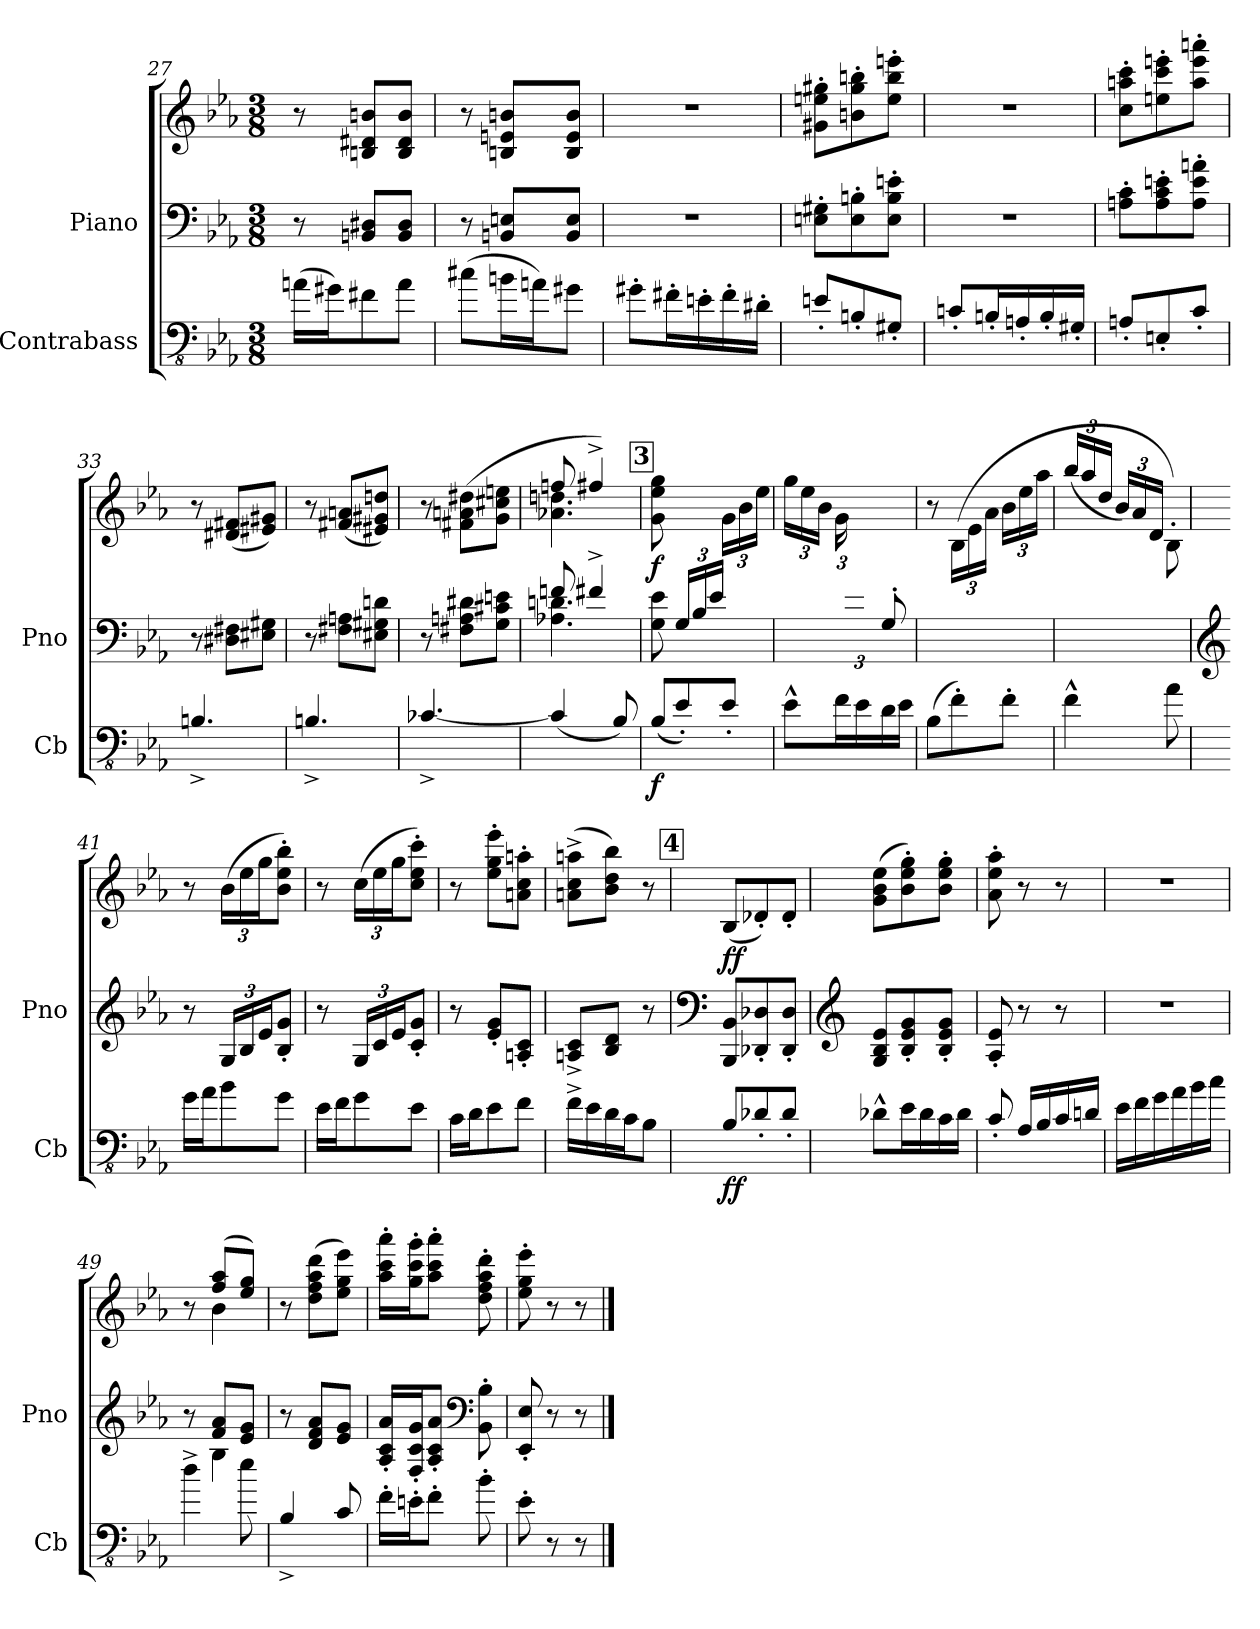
**kern	**dynam	**kern	**kern	**dynam
*part2	*part2	*part1	*part1	*part1
*staff3	*staff3	*staff2	*staff1	*staff1/2
*I"Contrabass	*	*I"Piano	*	*
*I'Cb	*	*I'Pno	*	*
*clefFv4	*	*clefF4	*clefG2	*
*ITrd7c12	*	*	*	*
*k[b-e-a-]	*	*k[b-e-a-]	*k[b-e-a-]	*
*M3/8	*	*M3/8	*M3/8	*
=27	=27	=27	=27	=27
(>16AAn\LL	.	8r	8r	.
16GG#X\J)	.	.	.	.
8FF#X\	.	8BBn/ 8D#X/L	8Bn/ 8d#X/ 8bn/L	.
8AA\J	.	8BB/ 8D#/J	8B/ 8d#/ 8b/J	.
=28	=28	=28	=28	=28
(>8C#X\L	.	8r	8r	.
16BBn\L	.	8BBn/ 8En/L	8Bn/ 8en/ 8bn/L	.
16AAn\J)	.	.	.	.
8GG#X\J	.	8BB/ 8E/J	8B/ 8e/ 8b/J	.
!!LO:LB:g=z
=29	=29	=29	=29	=29
8GG#X'\L	.	4.r	4.r	.
16FF#X'\L	.	.	.	.
16EEn'\	.	.	.	.
16FF#'\	.	.	.	.
16DD#X'\JJ	.	.	.	.
=30	=30	=30	=30	=30
8EEn'/L	.	8En\' 8G#X\'L	8g#X\' 8een\' 8gg#X\'L	.
8BBBn'/	.	8E\' 8Bn\'	8bn\' 8gg#\' 8bbn\'	.
8GGG#X'/J	.	8E\' 8B\' 8en\'J	8ee\' 8bb\' 8eeen\'J	.
=31	=31	=31	=31	=31
8CCn'/L	.	4.r	4.r	.
16BBBn'/L	.	.	.	.
16AAAn'/	.	.	.	.
16BBB'/	.	.	.	.
16GGG#X'/JJ	.	.	.	.
=32	=32	=32	=32	=32
8AAAn'/L	.	8An\' 8c\'L	8cc\' 8aan\' 8ccc\'L	.
8EEEn'/	.	8A\' 8c\' 8en\'	8een\' 8ccc\' 8eeen\'	.
8CC'/J	.	8A\' 8e\' 8an\'J	8aa\' 8eee\' 8aaan\'J	.
=33	=33	=33	=33	=33
4.BBBn^/	.	8r	8r	.
.	.	8D#X\ 8F#X\L	(<8d#X/ 8f#X/L	.
.	.	8E#X\ 8G#X\J	8e#X/ 8g#X/J)	.
=34	=34	=34	=34	=34
4.BBBn^/	.	8r	8r	.
.	.	8F#X\ 8An\L	(<8f#X/ 8an/L	.
.	.	8E#X\ 8G#X\ 8dn\J	8e#X/ 8g#X/ 8ddn/J)	.
=35	=35	=35	=35	=35
[4.CC-X^/	.	8r	8r	.
.	.	8F#X\ 8An\ 8d#X\L	(>8f#X\ 8an\ 8dd#X\L	.
.	.	8G\ 8c#X\ 8en\J	8g\ 8cc#X\ 8een\J	.
!!LO:LB:g=z
=36	=36	=36	=36	=36
*	*	*^	*^	*
(<4CC-/]	.	8fn/	4.A-X\ 4.dn\	8ffn/	4.a-X\ 4.ddn\	.
.	.	4f#X^/	.	4ff#X^/)	.	.
8BBB-/)	.	.	.	.	.	.
*	*	*	*	*v	*v	*
!!LO:PB:g=z
!!LO:REH:place=s1:a:B:fs=14:t=3
=37	=37	=37	=37	=37	=37
!	!LO:DY:b	!	!	!	!LO:DY:b
(<8BBB-/L	f	8ryy	8G\ 8e-\	8g\ 8ee-\ 8gg\	f
*	*	*Xbrackettup	*	*	*
8EE-'/)	.	24G/LL	4ryy	8ryy	.
.	.	24B-/	.	.	.
.	.	24e-/JJ	.	.	.
8EE-'/J	.	8ryy	.	24g\LL	.
.	.	.	.	24b-\	.
.	.	.	.	24ee-\JJ	.
=38	=38	=38	=38	=38	=38
*	*	*	*	*Xbrackettup	*
8EE-^^\L	.	6ryy	4.ryy	24gg\LL	.
.	.	.	.	24ee-\	.
.	.	.	.	24b-\JJ	.
16FF\L	.	.	.	24g\LL	.
.	.	24e-\	.	24%5ryy	.
16EE-\	.	.	.	.	.
.	.	24B-\JJ	.	.	.
16DD\	.	8G'/	.	.	.
16EE-\JJ	.	.	.	.	.
*	*	*v	*v	*	*
=39	=39	=39	=39	=39
(>8BBB-\L	.	4.ryy	8r	.
8FF'\)	.	.	(>24B-\LL	.
.	.	.	24e-\	.
.	.	.	24a-\JJ	.
8FF'\J	.	.	24b-\LL	.
.	.	.	24ee-\	.
.	.	.	24aa-\JJ	.
=40	=40	=40	=40	=40
4FF^^\	.	4.ryy	(<24bb-/LL	.
.	.	.	24aa-/	.
.	.	.	24dd/JJ	.
.	.	.	24b-/LL)	.
.	.	.	24a-/	.
.	.	.	24d/JJ	.
8AA-\	.	.	8B-'\)	.
!!LO:LB:g=z
=41	=41	=41	=41	=41
*	*	*clefG2	*	*
16GG\LL	.	8r	8r	.
16AA-\J	.	.	.	.
8BB-\	.	24G/LL	(>24b-\LL	.
.	.	24B-/	24ee-\	.
.	.	24e-/J	24gg\J	.
8GG\J	.	8B-/' 8g/'J	8b-\' 8ee-\' 8bb-\'J)	.
=42	=42	=42	=42	=42
16EE-\LL	.	8r	8r	.
16FF\J	.	.	.	.
8GG\	.	24G/LL	(>24cc\LL	.
.	.	24c/	24ee-\	.
.	.	24e-/J	24gg\J	.
8EE-\J	.	8c/' 8g/'J	8cc\' 8ee-\' 8ccc\'J)	.
=43	=43	=43	=43	=43
16CC\LL	.	8r	8r	.
16DD\J	.	.	.	.
8EE-\	.	8e-/' 8g/'L	8ee-\' 8gg\' 8eee-\'L	.
8FF\J	.	8An/' 8c/'J	8an\' 8cc\' 8aan\'J	.
=44	=44	=44	=44	=44
16FF^\LL	.	8An/^ 8c/^L	(>8an\^ 8cc\^ 8aan\^L	.
16EE-\	.	.	.	.
16DD\	.	8B-/ 8d/J	8b-\ 8dd\ 8bb-\J)	.
16CC\J	.	.	.	.
8BBB-\J	.	8r	8r	.
!!LO:LB:g=z
!!LO:REH:place=s1:a:B:fs=14:t=4
=45	=45	=45	=45	=45
*	*	*clefF4	*	*
!	!LO:DY:b	!	!	!LO:DY:b
8BBB-/L	ff	8BBB-/ 8BB-/L	(<8B-/L	ff
8DD-X'/	.	8DD-X/' 8D-X/'	8d-X'/)	.
8DD-'/J	.	8DD-/' 8D-/'J	8d-'/J	.
=46	=46	=46	=46	=46
*	*	*clefG2	*	*
8DD-X^^\L	.	8G/ 8B-/ 8e-/L	(>8g\ 8b-\ 8ee-\L	.
16EE-\L	.	8B-/' 8e-/' 8g/'	8b-\' 8ee-\' 8gg\')	.
16DD-\	.	.	.	.
16CC\	.	8B-/' 8e-/' 8g/'J	8b-\' 8ee-\' 8gg\'J	.
16DD-\JJ	.	.	.	.
=47	=47	=47	=47	=47
8CC'/	.	8A-/' 8e-/'	8a-\' 8ee-\' 8aa-\'	.
16AAA-/LL	.	8r	8r	.
16BBB-/	.	.	.	.
16CC/	.	8r	8r	.
16DDn/JJ	.	.	.	.
=48	=48	=48	=48	=48
16EE-\LL	.	4.r	4.r	.
16FF\	.	.	.	.
16GG\	.	.	.	.
16AA-\	.	.	.	.
16BB-\	.	.	.	.
16C\JJ	.	.	.	.
!!LO:LB:g=z
=49	=49	=49	=49	=49
*	*	*^	*^	*
4D^\	.	8r	8ryy	8r	8ryy	.
.	.	8f/ 8a-/L	4B-\	(>8ff/ 8aa-/L	4b-\	.
8E-\	.	8e-/ 8g/J	.	8ee-/ 8gg/J)	.	.
*	*	*v	*v	*	*	*
*	*	*	*v	*v	*
=50	=50	=50	=50	=50
4BBB-^/	.	8r	8r	.
.	.	8d/ 8f/ 8a-/L	(>8dd\ 8ff\ 8aa-\ 8ddd\L	.
8CC/	.	8e-/ 8g/J	8ee-\ 8gg\ 8eee-\J)	.
=51	=51	=51	=51	=51
16FF'\LL	.	16A-/' 16c/' 16a-/'LL	16aa-\' 16ccc\' 16aaa-\'LL	.
16EEn'\J	.	16F/' 16c/' 16g/'J	16gg\' 16ccc\' 16ggg\'J	.
8FF'\J	.	8A-/' 8c/' 8a-/'J	8aa-\' 8ccc\' 8aaa-\'J	.
*	*	*clefF4	*	*
8BB-'\	.	8BB-\' 8B-\'	8dd\' 8ff\' 8aa-\' 8ddd\'	.
=52	=52	=52	=52	=52
8EE-'\	.	8EE-/' 8E-/'	8ee-\' 8gg\' 8eee-\'	.
8r	.	8r	8r	.
8r	.	8r	8r	.
==	==	==	==	==
*-	*-	*-	*-	*-
